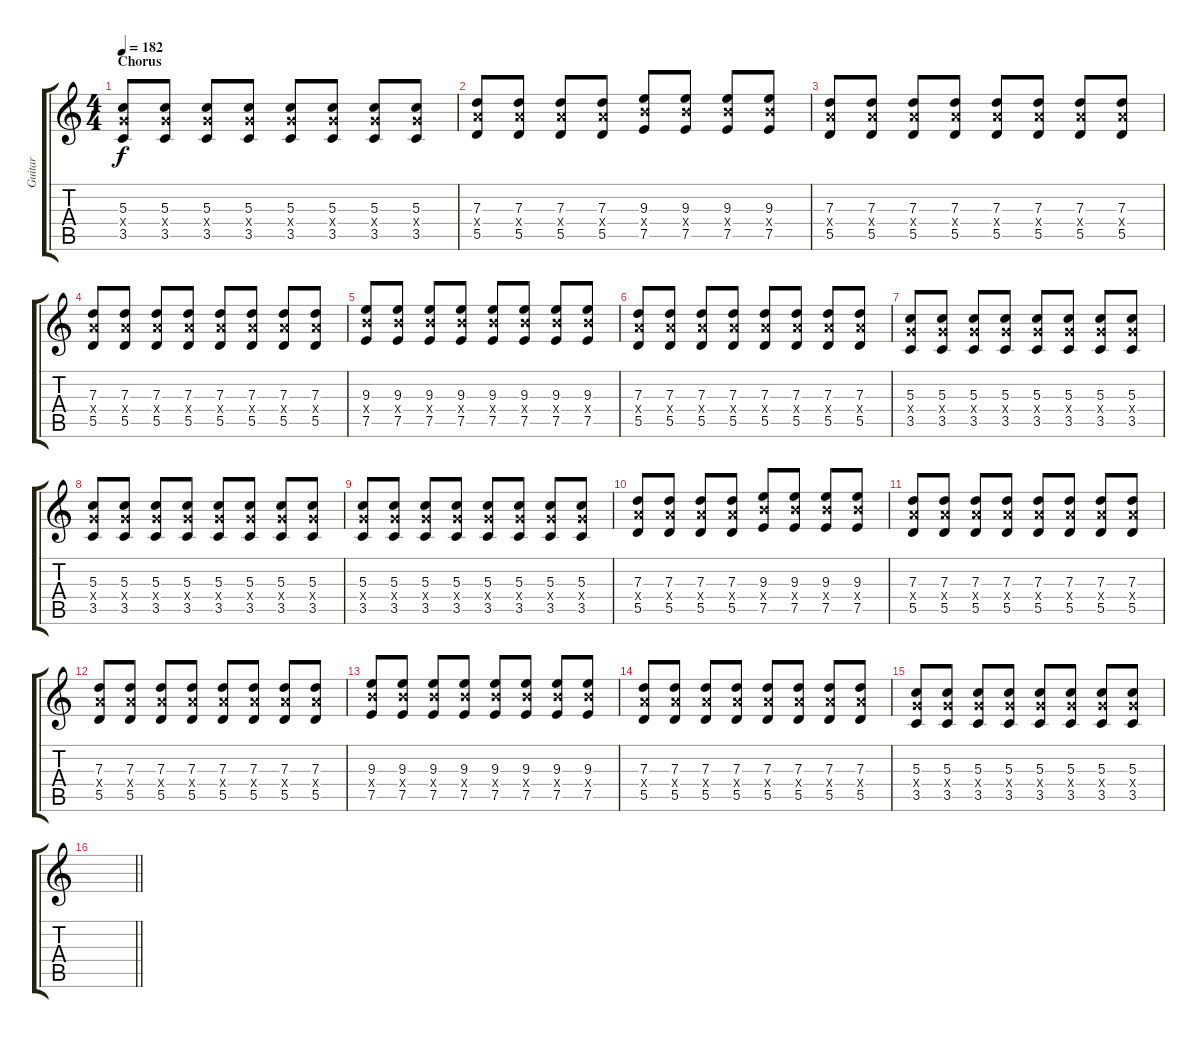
\track ("Guitar" "Guitar") {instrument distortionguitar}
\staff {score tabs}
\tuning (E4 B3 G3 D3 A2 E2) {hide}
\ts (4 4)
\section ("" "Chorus")
\tempo 182
\clef g2
\ks c
(5.3 5.4{x} 3.5).8{dy f volume 9 balance 12} (5.3 5.4{x} 3.5).8 (5.3 5.4{x} 3.5).8 (5.3 5.4{x} 3.5).8 (5.3 5.4{x} 3.5).8 (5.3 5.4{x} 3.5).8 (5.3 5.4{x} 3.5).8 (5.3 5.4{x} 3.5).8 |
(7.3 7.4{x} 5.5).8 (7.3 7.4{x} 5.5).8 (7.3 7.4{x} 5.5).8 (7.3 7.4{x} 5.5).8 (9.3 9.4{x} 7.5).8 (9.3 9.4{x} 7.5).8 (9.3 9.4{x} 7.5).8 (9.3 9.4{x} 7.5).8 |
(7.3 7.4{x} 5.5).8 (7.3 7.4{x} 5.5).8 (7.3 7.4{x} 5.5).8 (7.3 7.4{x} 5.5).8 (7.3 7.4{x} 5.5).8 (7.3 7.4{x} 5.5).8 (7.3 7.4{x} 5.5).8 (7.3 7.4{x} 5.5).8 |
(7.3 7.4{x} 5.5).8 (7.3 7.4{x} 5.5).8 (7.3 7.4{x} 5.5).8 (7.3 7.4{x} 5.5).8 (7.3 7.4{x} 5.5).8 (7.3 7.4{x} 5.5).8 (7.3 7.4{x} 5.5).8 (7.3 7.4{x} 5.5).8 |
(9.3 9.4{x} 7.5).8 (9.3 9.4{x} 7.5).8 (9.3 9.4{x} 7.5).8 (9.3 9.4{x} 7.5).8 (9.3 9.4{x} 7.5).8 (9.3 9.4{x} 7.5).8 (9.3 9.4{x} 7.5).8 (9.3 9.4{x} 7.5).8 |
(7.3 7.4{x} 5.5).8 (7.3 7.4{x} 5.5).8 (7.3 7.4{x} 5.5).8 (7.3 7.4{x} 5.5).8 (7.3 7.4{x} 5.5).8 (7.3 7.4{x} 5.5).8 (7.3 7.4{x} 5.5).8 (7.3 7.4{x} 5.5).8 |
(5.3 5.4{x} 3.5).8 (5.3 5.4{x} 3.5).8 (5.3 5.4{x} 3.5).8 (5.3 5.4{x} 3.5).8 (5.3 5.4{x} 3.5).8 (5.3 5.4{x} 3.5).8 (5.3 5.4{x} 3.5).8 (5.3 5.4{x} 3.5).8 |
(5.3 5.4{x} 3.5).8 (5.3 5.4{x} 3.5).8 (5.3 5.4{x} 3.5).8 (5.3 5.4{x} 3.5).8 (5.3 5.4{x} 3.5).8 (5.3 5.4{x} 3.5).8 (5.3 5.4{x} 3.5).8 (5.3 5.4{x} 3.5).8 |
(5.3 5.4{x} 3.5).8 (5.3 5.4{x} 3.5).8 (5.3 5.4{x} 3.5).8 (5.3 5.4{x} 3.5).8 (5.3 5.4{x} 3.5).8 (5.3 5.4{x} 3.5).8 (5.3 5.4{x} 3.5).8 (5.3 5.4{x} 3.5).8 |
(7.3 7.4{x} 5.5).8 (7.3 7.4{x} 5.5).8 (7.3 7.4{x} 5.5).8 (7.3 7.4{x} 5.5).8 (9.3 9.4{x} 7.5).8 (9.3 9.4{x} 7.5).8 (9.3 9.4{x} 7.5).8 (9.3 9.4{x} 7.5).8 |
(7.3 7.4{x} 5.5).8 (7.3 7.4{x} 5.5).8 (7.3 7.4{x} 5.5).8 (7.3 7.4{x} 5.5).8 (7.3 7.4{x} 5.5).8 (7.3 7.4{x} 5.5).8 (7.3 7.4{x} 5.5).8 (7.3 7.4{x} 5.5).8 |
(7.3 7.4{x} 5.5).8 (7.3 7.4{x} 5.5).8 (7.3 7.4{x} 5.5).8 (7.3 7.4{x} 5.5).8 (7.3 7.4{x} 5.5).8 (7.3 7.4{x} 5.5).8 (7.3 7.4{x} 5.5).8 (7.3 7.4{x} 5.5).8 |
(9.3 9.4{x} 7.5).8 (9.3 9.4{x} 7.5).8 (9.3 9.4{x} 7.5).8 (9.3 9.4{x} 7.5).8 (9.3 9.4{x} 7.5).8 (9.3 9.4{x} 7.5).8 (9.3 9.4{x} 7.5).8 (9.3 9.4{x} 7.5).8 |
(7.3 7.4{x} 5.5).8 (7.3 7.4{x} 5.5).8 (7.3 7.4{x} 5.5).8 (7.3 7.4{x} 5.5).8 (7.3 7.4{x} 5.5).8 (7.3 7.4{x} 5.5).8 (7.3 7.4{x} 5.5).8 (7.3 7.4{x} 5.5).8 |
(5.3 5.4{x} 3.5).8 (5.3 5.4{x} 3.5).8 (5.3 5.4{x} 3.5).8 (5.3 5.4{x} 3.5).8 (5.3 5.4{x} 3.5).8 (5.3 5.4{x} 3.5).8 (5.3 5.4{x} 3.5).8 (5.3 5.4{x} 3.5).8 |
\barLineRight lightlight
